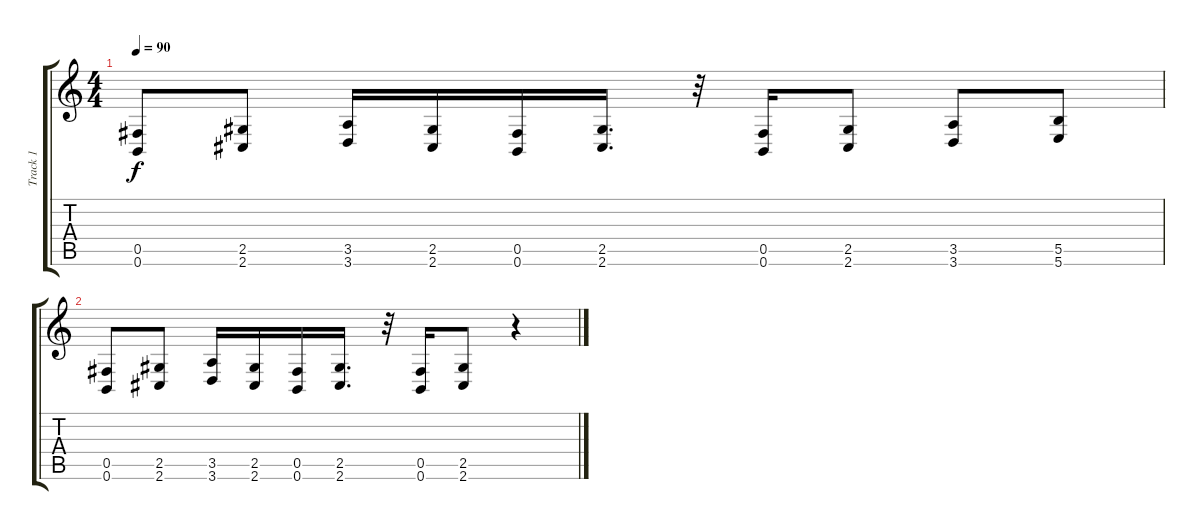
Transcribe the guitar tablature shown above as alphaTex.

\track ("Track 1" "Track 1") {instrument distortionguitar}
\staff {score tabs}
\tuning (Db4 Ab3 E3 B2 Gb2 B1) {hide}
\ts (4 4)
\tempo 90
\clef g2
\ks c
(0.5 0.6).8{dy f} (2.5 2.6).8 (3.5 3.6).16 (2.5 2.6).16 (0.5 0.6).16 (2.5 2.6).16{d} r.32 (0.5 0.6).16 (2.5 2.6).8 (3.5 3.6).8 (5.5 5.6).8 |
(0.5 0.6).8 (2.5 2.6).8 (3.5 3.6).16 (2.5 2.6).16 (0.5 0.6).16 (2.5 2.6).16{d} r.32 (0.5 0.6).16 (2.5 2.6).8 r.4
